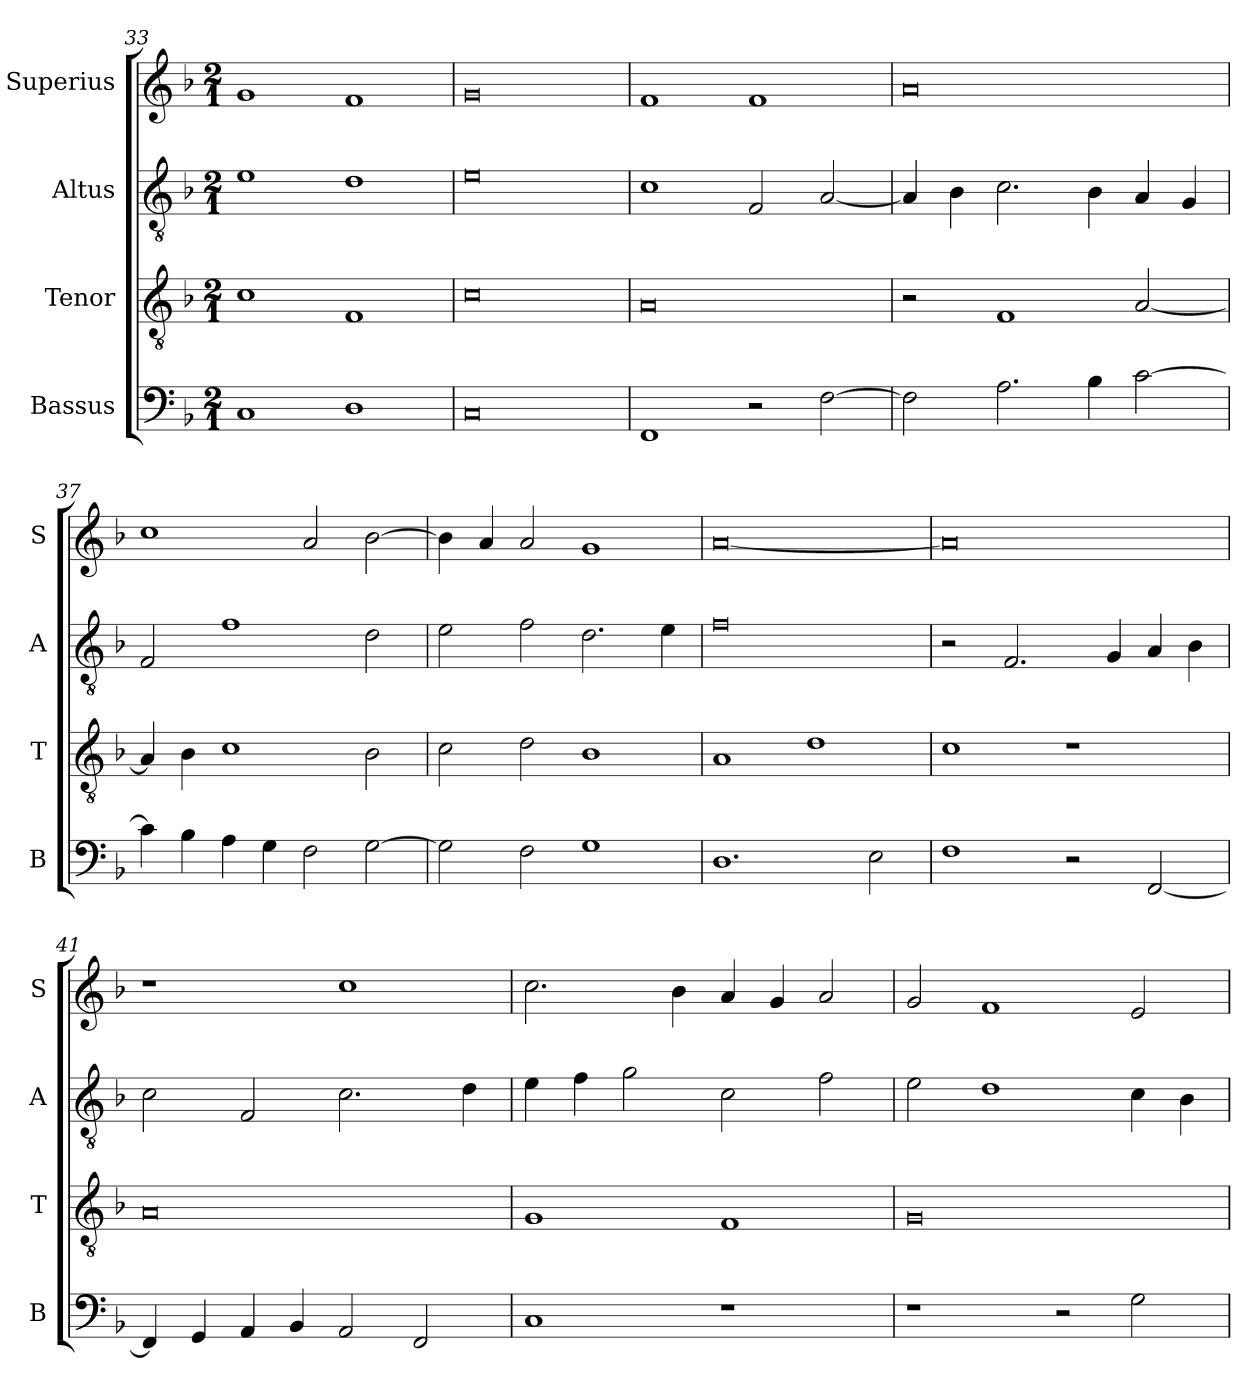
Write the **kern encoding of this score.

**kern	**kern	**kern	**kern
*part4	*part3	*part2	*part1
*staff4	*staff3	*staff2	*staff1
*I"Bassus	*I"Tenor	*I"Altus	*I"Superius
*I'B	*I'T	*I'A	*I'S
*clefF4	*clefGv2	*clefGv2	*clefG2
*k[b-]	*k[b-]	*k[b-]	*k[b-]
*F:	*F:	*F:	*F:
*M2/1	*M2/1	*M2/1	*M2/1
=33	=33	=33	=33
1C	1c	1e	1g
1D	1F	1d	1f
=34	=34	=34	=34
0C	0c	0e	0g
=35	=35	=35	=35
1FF	0A	1c	1f
2r	.	2F	1f
[2F	.	[2A	.
=36	=36	=36	=36
2F]	2r	4A]	0a
.	.	4B-	.
2.A	1F	2.c	.
4B-	.	4B-	.
[2c	[2A	4A	.
.	.	4G	.
=37	=37	=37	=37
4c]	4A]	2F	1cc
4B-	4B-	.	.
4A	1c	1f	.
4G	.	.	.
2F	.	.	2a
[2G	2B-	2d	[2b-
=38	=38	=38	=38
2G]	2c	2e	4b-]
.	.	.	4a
2F	2d	2f	2a
1G	1B-	2.d	1g
.	.	4e	.
=39	=39	=39	=39
1.D	1A	0f	[0a
.	1d	.	.
2E	.	.	.
=40	=40	=40	=40
1F	1c	2r	0a]
.	.	2.F	.
2r	1r	.	.
.	.	4G	.
[2FF	.	4A	.
.	.	4B-	.
=41	=41	=41	=41
4FF]	0A	2c	1r
4GG	.	.	.
4AA	.	2F	.
4BB-	.	.	.
2AA	.	2.c	1cc
2FF	.	.	.
.	.	4d	.
=42	=42	=42	=42
1C	1G	4e	2.cc
.	.	4f	.
.	.	2g	.
.	.	.	4b-
1r	1F	2c	4a
.	.	.	4g
.	.	2f	2a
=43	=43	=43	=43
1r	0G	2e	2g
.	.	1d	1f
2r	.	.	.
2G	.	4c	2e
.	.	4B-	.
=	=	=	=
*-	*-	*-	*-
